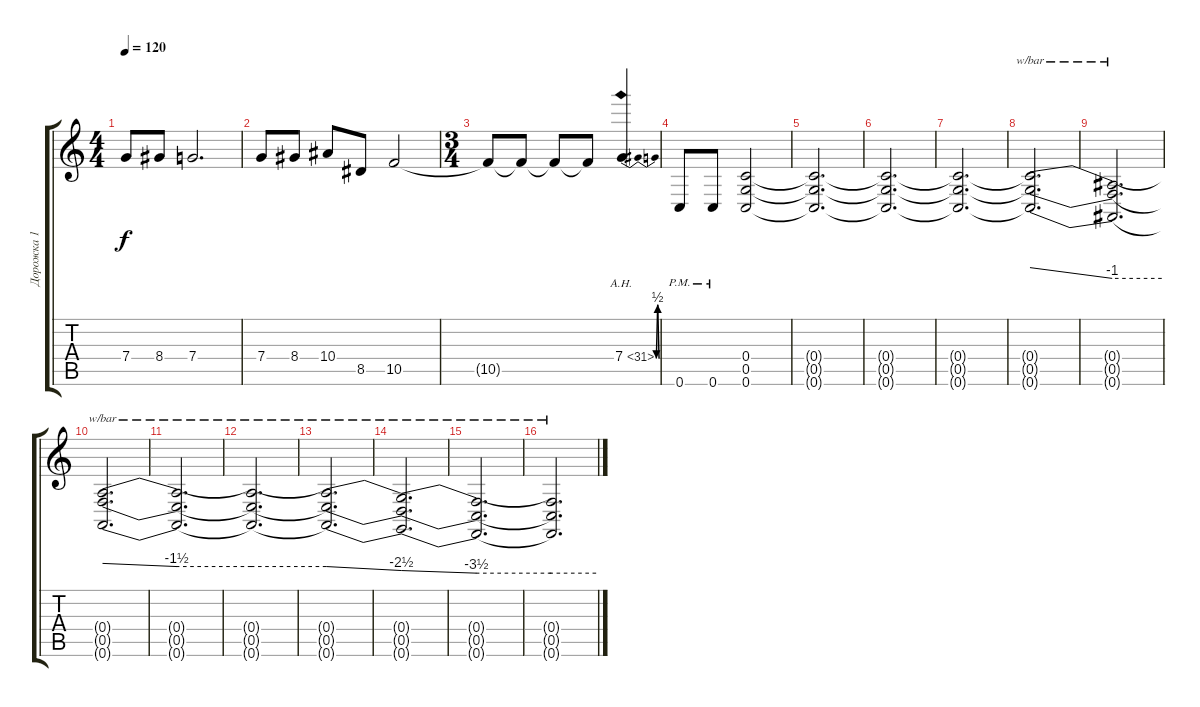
\track ("Дорожка 1" "Дорожка 1") {instrument overdrivenguitar}
\staff {score tabs}
\tuning (D4 A3 F3 C3 G2 C2) {hide}
\ts (4 4)
\tempo 120
\clef g2
\ks c
7.4{t}.8{dy f} 8.4.8 7.4.2{d} |
7.4.8 8.4.8 10.4.8 8.5.8 10.5.2 |
\ts (3 4)
10.5{t}.8 10.5{t}.8 10.5{t}.8 10.5{t}.8 7.4{be (bendrelease 0 0 45 2 45 2 60 0) ah 24}.4 |
0.6{pm}.8 0.6{pm}.8 (0.4 0.5 0.6).2 |
(0.4{t} 0.5{t} 0.6{t}).2{d} |
(0.4{t} 0.5{t} 0.6{t}).2{d} |
(0.4{t} 0.5{t} 0.6{t}).2{d} |
(0.4{t} 0.5{t} 0.6{t}).2{d tbe (dive default 0 0 60 -4)} |
(0.4{t} 0.5{t} 0.6{t}).2{d tbe (hold default 0 -4 60 -4)} |
(0.4{t} 0.5{t} 0.6{t}).2{d tbe (dive default 0 -4 60 -6)} |
(0.4{t} 0.5{t} 0.6{t}).2{d tbe (hold default 0 -6 60 -6)} |
(0.4{t} 0.5{t} 0.6{t}).2{d tbe (hold default 0 -6 60 -6)} |
(0.4{t} 0.5{t} 0.6{t}).2{d tbe (dive default 0 -6 60 -10)} |
(0.4{t} 0.5{t} 0.6{t}).2{d tbe (dive default 0 -10 60 -14)} |
(0.4{t} 0.5{t} 0.6{t}).2{d tbe (hold default 0 -14 60 -14)} |
(0.4{t} 0.5{t} 0.6{t}).2{d tbe (hold default 0 -14 60 -14)}
